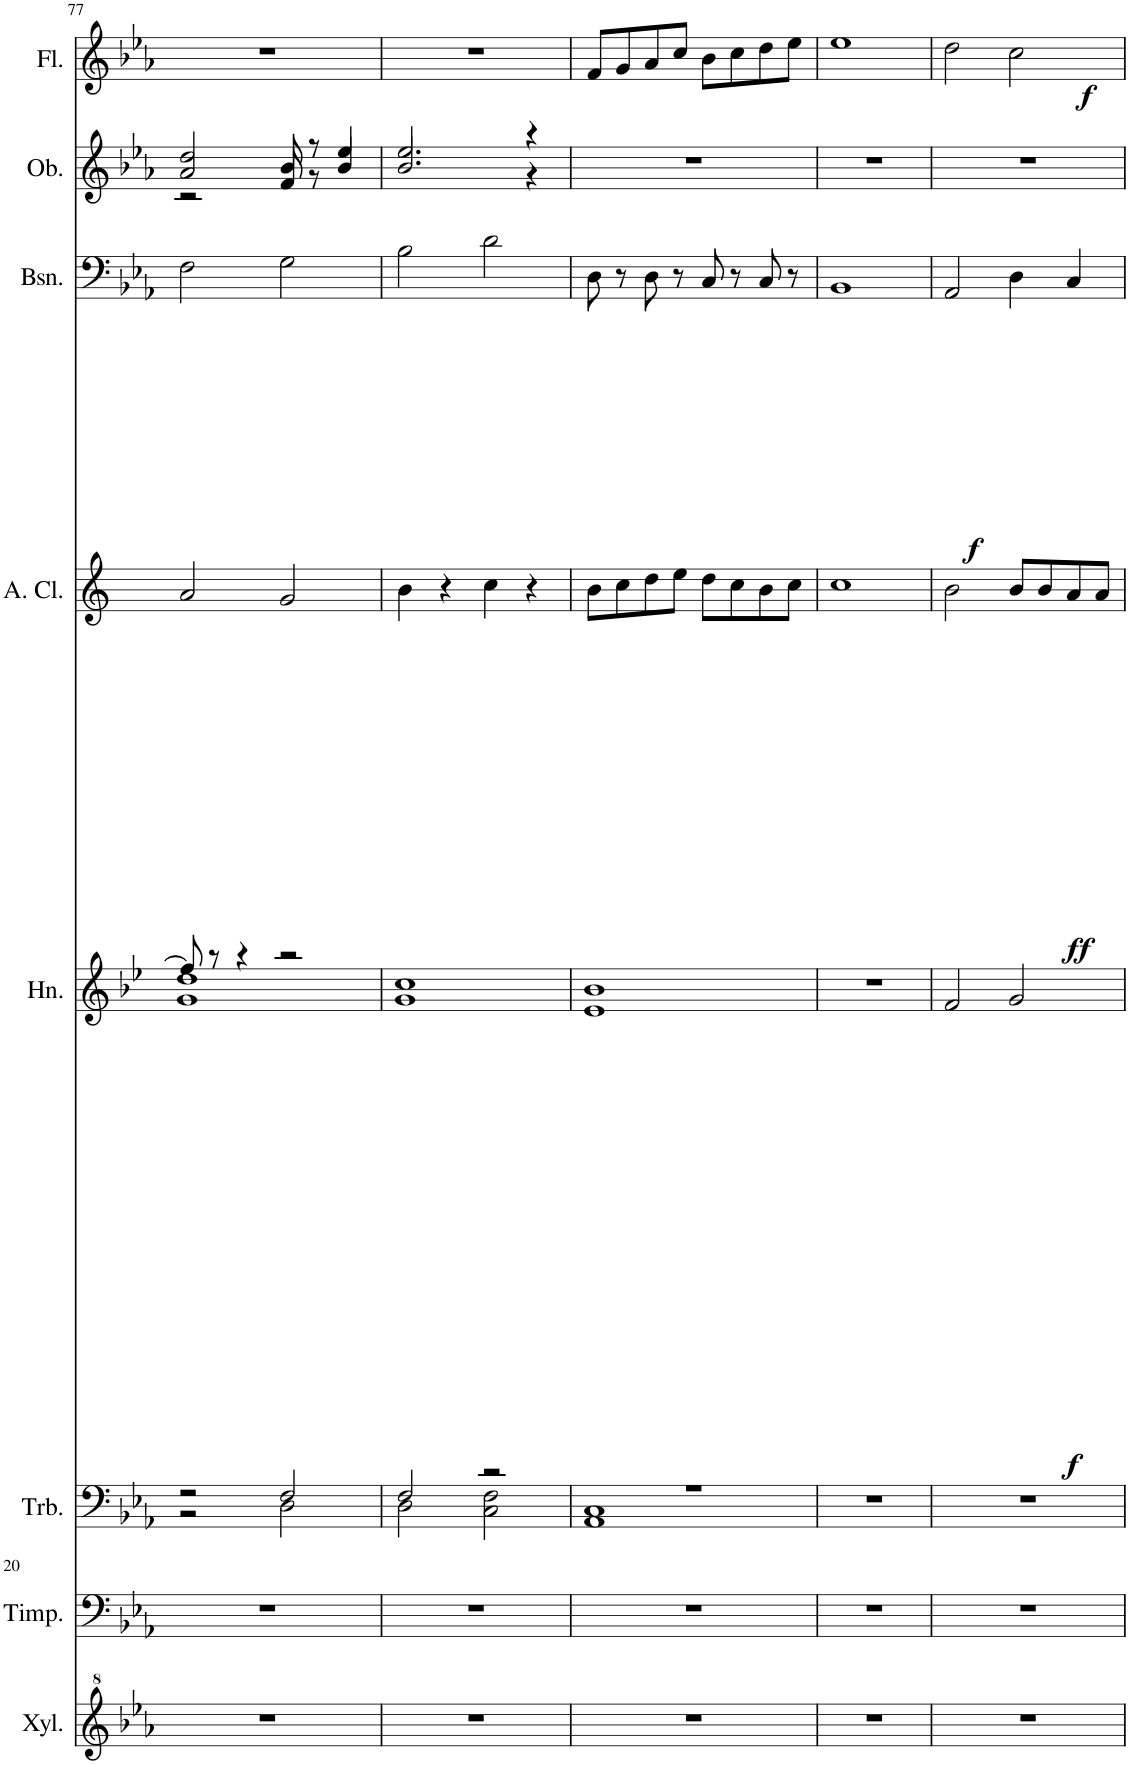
**kern	**kern	**kern	**kern	**dynam	**kern	**dynam	**kern	**dynam	**kern	**kern	**dynam
*part8	*part7	*part6	*part5	*part5	*part4	*part4	*part3	*part3	*part2	*part1	*part1
*staff8	*staff7	*staff6	*staff5	*staff5	*staff4	*staff4	*staff3	*staff3	*staff2	*staff1	*staff1
*I"Xylophone	*I"Timpani	*I"Trombone	*I"Horn	*	*I"Alto Clarinet	*	*I"Bassoon	*	*I"Oboe	*I"Flute	*
*I'Xyl.	*I'Timp.	*I'Trb.	*I'Hn.	*	*I'A. Cl.	*	*I'Bsn.	*	*I'Ob.	*I'Fl.	*
!!LO:PB:g=z
*clefG^2	*clefF4	*clefF4	*clefG2	*	*clefG2	*	*clefF4	*	*clefG2	*clefG2	*
*	*	*	*Trd4c7	*	*Trd5c9	*	*	*	*	*	*
*k[b-e-a-]	*k[b-e-a-]	*k[b-e-a-]	*k[b-e-]	*	*k[]	*	*k[b-e-a-]	*	*k[b-e-a-]	*k[b-e-a-]	*
*M4/4	*M4/4	*M4/4	*M4/4	*	*M4/4	*	*M4/4	*	*M4/4	*M4/4	*
=77	=77	=77	=77	=77	=77	=77	=77	=77	=77	=77	=77
*	*	*^	*^	*	*	*	*	*	*^	*	*
1r	1r	2r	2r	8ff/]	1g 1dd	.	2a/	.	2F\	.	2a-/ 2dd/	2r	1r	.
.	.	.	.	8r	.	.	.	.	.	.	.	.	.	.
.	.	.	.	4r	.	.	.	.	.	.	.	.	.	.
.	.	2F/	2D\	2r	.	.	2g/	.	2G\	.	8b-/	8f/	.	.
.	.	.	.	.	.	.	.	.	.	.	8r	8r	.	.
.	.	.	.	.	.	.	.	.	.	.	4ee-/	4b-/	.	.
*	*	*	*	*v	*v	*	*	*	*	*	*	*	*	*
=78	=78	=78	=78	=78	=78	=78	=78	=78	=78	=78	=78	=78	=78
1r	1r	2F/	2D\	1g 1cc	.	4b\	.	2B-\	.	2.ee-/	2.b-/	1r	.
.	.	.	.	.	.	4r	.	.	.	.	.	.	.
.	.	2r	2C\ 2F\	.	.	4cc\	.	2d\	.	.	.	.	.
.	.	.	.	.	.	4r	.	.	.	4r	4r	.	.
*	*	*	*	*	*	*	*	*	*	*v	*v	*	*
=79	=79	=79	=79	=79	=79	=79	=79	=79	=79	=79	=79	=79
1r	1r	1r	1AA- 1C	1e- 1b-	.	8b\L	.	8D\	.	1r	8f/L	.
.	.	.	.	.	.	8cc\	.	8r	.	.	8g/	.
.	.	.	.	.	.	8dd\	.	8D\	.	.	8a-/	.
.	.	.	.	.	.	8ee\J	.	8r	.	.	8cc/J	.
.	.	.	.	.	.	8dd\L	.	8C/	.	.	8b-\L	.
.	.	.	.	.	.	8cc\	.	8r	.	.	8cc\	.
.	.	.	.	.	.	8b\	.	8C/	.	.	8dd\	.
.	.	.	.	.	.	8cc\J	.	8r	.	.	8ee-\J	.
*	*	*v	*v	*	*	*	*	*	*	*	*	*
=80	=80	=80	=80	=80	=80	=80	=80	=80	=80	=80	=80
1r	1r	1r	1r	.	1cc	.	1BB-	.	1r	1ee-	.
=81	=81	=81	=81	=81	=81	=81	=81	=81	=81	=81	=81
!	!	!	!	!	!	!	!	!LO:DY:b	!	!	!
1r	1r	1r	2f/	.	2b\	.	2AA-/	f	1r	2dd\	.
!	!	!	!	!LO:DY:b	!	!LO:DY:b	!	!	!	!	!LO:DY:b
.	.	.	2g/	f	8b/L	ff	4D\	.	.	2cc\	f
.	.	.	.	.	8b/	.	.	.	.	.	.
.	.	.	.	.	8a/	.	4C/	.	.	.	.
.	.	.	.	.	8a/J	.	.	.	.	.	.
=	=	=	=	=	=	=	=	=	=	=	=
*-	*-	*-	*-	*-	*-	*-	*-	*-	*-	*-	*-
